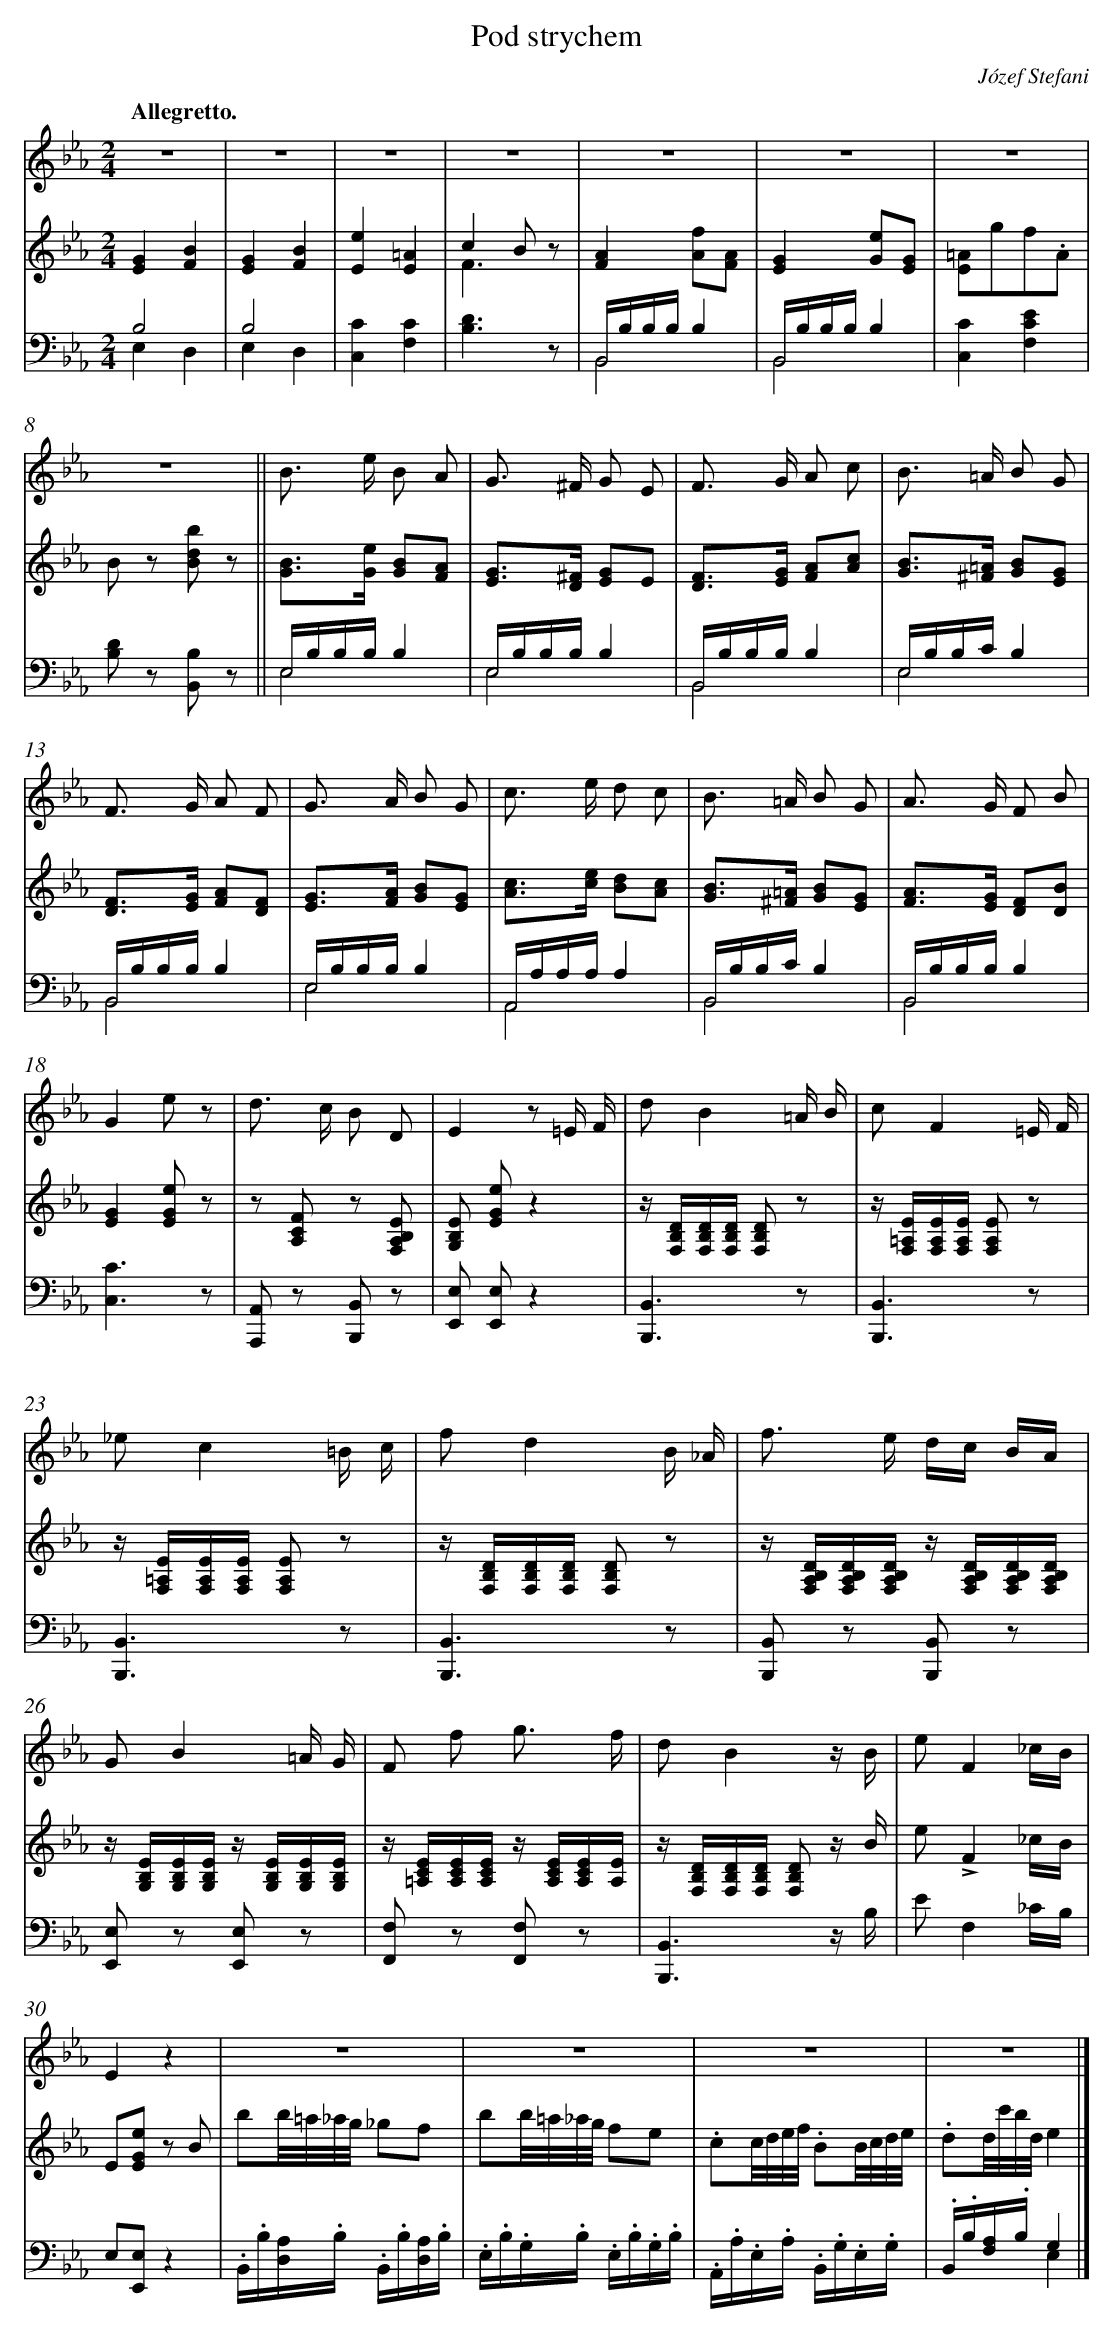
X:1
T: Pod strychem
C: Józef Stefani
L: 1/16
M: 2/4
Q: "Allegretto."
V: 1 clef=treble
V: 2 clef=treble
V: 3 clef=bass
K: Eb
[V:1] z8 |
[V:2] [G4E4][B4F4] |
[V:3] B,8 & E,4D,4 |
[V:1] z8 |
[V:2] [G4E4][B4F4] |
[V:3] B,8 & E,4D,4 |
[V:1] z8 |
[V:2] [e4E4][=A4E4] |
[V:3] [C4C,4][C4F,4] |
[V:1] z8 |
[V:2] c4B2 z2 & F6z2 |
[V:3] [D6B,6]z2 |
[V:1] z8 |
[V:2] [A4F4][f2A2][A2F2] |
[V:3] B,,B,B,B,B,4 & B,,8 |
[V:1] z8 |
[V:2] [G4E4][e2G2][G2E2] |
[V:3] B,,B,B,B,B,4 & B,,8 |
[V:1] z8 |
[V:2] [=A2E2]g2f2.A2 |
[V:3] [C4C,4][E4C4F,4] |
[V:1] z8 ||
[V:2] B2 z2 [b2d2B2] z2 ||
[V:3] [D2B,2] z2 [B,2B,,2] z2 ||
[V:1] B2> e2 B2 A2 |
[V:2] [B2G2]>[e2G2] [B2G2][A2F2] |
[V:3] E,B,B,B,B,4 & E,8 |
[V:1] G2> ^F2 G2 E2 |
[V:2] [G2E2]>[^F2D2] [G2E2]E2 |
[V:3] E,B,B,B,B,4 & E,8 |
[V:1] F2> G2 A2 c2 |
[V:2] [F2D2]>[G2E2] [A2F2][c2A2] |
[V:3] B,,B,B,B,B,4 & B,,8 |
[V:1] B2> =A2 B2 G2 |
[V:2] [B2G2]>[=A2^F2] [B2G2][G2E2] |
[V:3] E,B,B,CB,4 & E,8 |
[V:1] F2> G2 A2 F2 |
[V:2] [F2D2]>[G2E2] [A2F2][F2D2] |
[V:3] B,,B,B,B,B,4 & B,,8 |
[V:1] G2> A2 B2 G2 |
[V:2] [G2E2]>[A2F2] [B2G2][G2E2] |
[V:3] E,B,B,B,B,4 & E,8 |
[V:1] c2> e2 d2 c2 |
[V:2] [c2A2]>[e2c2] [d2B2][c2A2] |
[V:3] A,,A,A,A,A,4 & A,,8 |
[V:1] B2> =A2 B2 G2 |
[V:2] [B2G2]>[=A2^F2] [B2G2][G2E2] |
[V:3] B,,B,B,CB,4 & B,,8 |
[V:1] A2> G2 F2 B2 |
[V:2] [A2F2]>[G2E2] [F2D2][B2D2] |
[V:3] B,,B,B,B,B,4 & B,,8 |
[V:1] G4e2 z2 |
[V:2] [G4E4][e2G2E2] z2 |
[V:3] [C6C,6]z2 |
[V:1] d2> c2 B2 D2 |
[V:2] z2 [F2C2A,2] z2 [E2B,2A,2F,2] |
[V:3] [A,,2A,,,2] z2 [B,,2B,,,2] z2 |
[V:1] E4z2 =E F |
[V:2] [E2B,2G,2] [e2G2E2]z4 |
[V:3] [E,2E,,2] [E,2E,,2]z4 |
[V:1] d2B4=A B |
[V:2] z [DB,F,][DB,F,][DB,F,] [D2B,2F,2] z2 |
[V:3] [B,,6B,,,6]z2 |
[V:1] c2F4=E F |
[V:2] z [E=A,F,][EA,F,][EA,F,] [E2A,2F,2] z2 |
[V:3] [B,,6B,,,6]z2 |
[V:1] _e2c4=B c |
[V:2] z [E=A,F,][EA,F,][EA,F,] [E2A,2F,2] z2 |
[V:3] [B,,6B,,,6]z2 |
[V:1] f2d4B _A |
[V:2] z [DB,F,][DB,F,][DB,F,] [D2B,2F,2] z2 |
[V:3] [B,,6B,,,6]z2 |
[V:1] f2> e2 dc BA |
[V:2] z [DB,A,F,][DB,A,F,][DB,A,F,] z [DB,A,F,][DB,A,F,][DB,A,F,] |
[V:3] [B,,2B,,,2] z2 [B,,2B,,,2] z2 |
[V:1] G2B4=A G |
[V:2] z [EB,G,][EB,G,][EB,G,] z [EB,G,][EB,G,][EB,G,] |
[V:3] [E,2E,,2] z2 [E,2E,,2] z2 |
[V:1] F2 f2 g3 f |
[V:2] z [EC=A,][ECA,][ECA,] z [ECA,][ECA,][EA,] |
[V:3] [F,2F,,2] z2 [F,2F,,2] z2 |
[V:1] d2B4z B |
[V:2] z [DB,F,][DB,F,][DB,F,] [D2B,2F,2] z B |
[V:3] [B,,6B,,,6]z B, |
[V:1] e2F4_cB |
[V:2] e2!accent!F4_cB |
[V:3] E2F,4_CB, |
[V:1] E4z4 |
[V:2] E2[e2G2E2] z2 B2 |
[V:3] E,2[E,2E,,2]z4 |
[V:1] z8 |
[V:2] b2b/=a/_a/g/ _g2f2 |
[V:3] .B,,.B,[A,D,].B, .B,,.B,[A,D,].B, |
[V:1] z8 |
[V:2] b2b/=a/_a/g/ f2e2 |
[V:3] .E,.B,.G,.B, .E,.B,.G,.B, |
[V:1] z8 |
[V:2] .c2c/d/e/f/ .B2B/c/d/e/ |
[V:3] .A,,.A,.E,.A, .B,,.G,.E,.G, |
[V:1] z8 |]
[V:2] .d2d/c'/b/d/e4 |]
[V:3] .B,,.B,[A,F,].B,G,4 & x4E,4 |]
